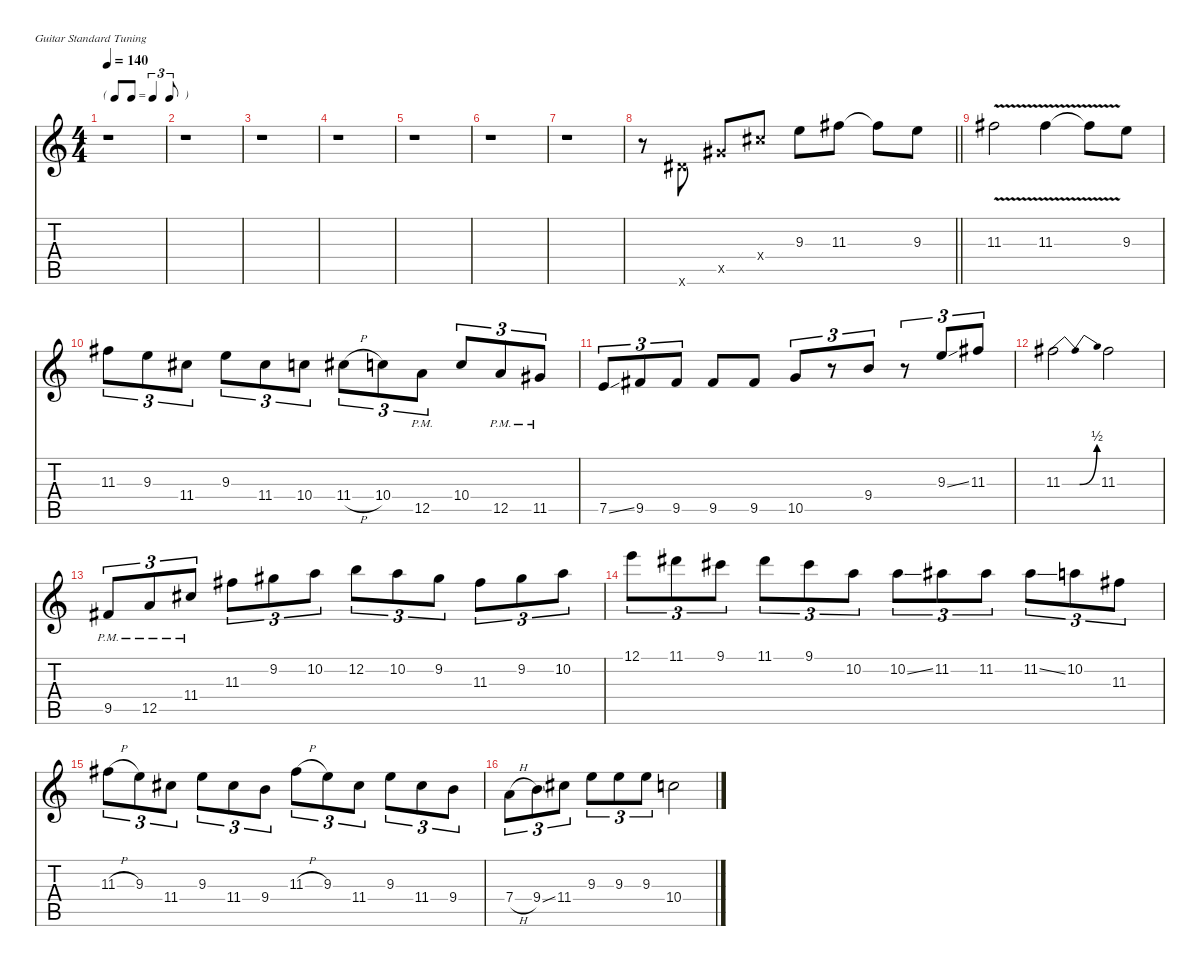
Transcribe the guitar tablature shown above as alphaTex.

\defaultSystemsLayout 4
\hideDynamics
\bracketExtendMode nobrackets
\singleTrackTrackNamePolicy hidden
\multiTrackTrackNamePolicy hidden
\firstSystemTrackNameMode fullname
\firstSystemTrackNameOrientation horizontal
\otherSystemsTrackNameOrientation horizontal
\track ("Lead Guitar 1 [Peter Lindgrent]" "dist.guit.") {defaultSystemsLayout 4 instrument distortionguitar}
\staff {score tabs}
\tuning (E4 B3 G3 D3 A2 E2)
\ts (4 4)
\tf triplet8th
\tempo 140
\clef g2
\ks c
r.1{dy mf beam Down} |
r.1{beam Down} |
r.1{beam Down} |
r.1{beam Down} |
r.1{beam Down} |
r.1{beam Down} |
r.1{beam Down} |
\barLineRight lightlight
r.8{beam Down} 11.6{x acc #}.8{dy pp beam Up} 11.5{x acc #}.8{beam Up} 11.4{x acc #}.8{beam Up} 9.3.8{dy mf beam Down} 11.3{acc #}.8{beam Down} 11.3{t acc #}.8{beam Down} 9.3.8{beam Down} |
11.3{v acc #}.2{beam Down} 11.3{v acc #}.4{beam Down} 11.3{v t acc #}.8{beam Down} 9.3.8{beam Down} |
11.3{acc #}.8{tu (3 2) beam Down} 9.3.8{tu (3 2) beam Down} 11.4{acc #}.8{tu (3 2) beam Down} 9.3.8{tu (3 2) beam Down} 11.4{acc #}.8{tu (3 2) beam Down} 10.4.8{tu (3 2) beam Down} 11.4{h acc #}.8{tu (3 2) beam Down} 10.4.8{tu (3 2) beam Down} 12.5{pm}.8{tu (3 2) beam Down} 10.4.8{tu (3 2) beam Up} 12.5{pm}.8{tu (3 2) beam Up} 11.5{pm acc #}.8{tu (3 2) beam Up} |
7.5{ss}.8{tu (3 2) beam Up} 9.5{acc #}.8{tu (3 2) beam Up} 9.5{acc #}.8{tu (3 2) beam Up} 9.5{acc #}.8{beam Up} 9.5{acc #}.8{beam Up} 10.5.8{tu (3 2) beam Up} r.8{tu (3 2) beam Up} 9.4.8{tu (3 2) beam Up} r.8{tu (3 2) beam Up} 9.3{ss}.8{tu (3 2) beam Down} 11.3{acc #}.8{tu (3 2) beam Down} |
11.3{be (bendrelease 0 0 30 2 45 2 4.999999799999999 0) acc #}.2{beam Down} 11.3{acc #}.2{beam Down} |
9.5{pm acc #}.8{tu (3 2) beam Up} 12.5{pm}.8{tu (3 2) beam Up} 11.4{pm acc #}.8{tu (3 2) beam Up} 11.3{acc #}.8{tu (3 2) beam Down} 9.2{acc #}.8{tu (3 2) beam Down} 10.2.8{tu (3 2) beam Down} 12.2.8{tu (3 2) beam Down} 10.2.8{tu (3 2) beam Down} 9.2{acc #}.8{tu (3 2) beam Down} 11.3{acc #}.8{tu (3 2) beam Down} 9.2{acc #}.8{tu (3 2) beam Down} 10.2.8{tu (3 2) beam Down} |
12.1.8{tu (3 2) beam Down} 11.1{acc #}.8{tu (3 2) beam Down} 9.1{acc #}.8{tu (3 2) beam Down} 11.1{acc #}.8{tu (3 2) beam Down} 9.1{acc #}.8{tu (3 2) beam Down} 10.2.8{tu (3 2) beam Down} 10.2{ss}.8{tu (3 2) beam Down} 11.2{acc #}.8{tu (3 2) beam Down} 11.2{acc #}.8{tu (3 2) beam Down} 11.2{ss acc #}.8{tu (3 2) beam Down} 10.2.8{tu (3 2) beam Down} 11.3{acc #}.8{tu (3 2) beam Down} |
11.3{h acc #}.8{tu (3 2) beam Down} 9.3.8{tu (3 2) beam Down} 11.4{acc #}.8{tu (3 2) beam Down} 9.3.8{tu (3 2) beam Down} 11.4{acc #}.8{tu (3 2) beam Down} 9.4.8{tu (3 2) beam Down} 11.3{h acc #}.8{tu (3 2) beam Down} 9.3.8{tu (3 2) beam Down} 11.4{acc #}.8{tu (3 2) beam Down} 9.3.8{tu (3 2) beam Down} 11.4{acc #}.8{tu (3 2) beam Down} 9.4.8{tu (3 2) beam Down} |
7.4{h}.8{tu (3 2) beam Down} 9.4{ss}.8{tu (3 2) beam Down} 11.4{acc #}.8{tu (3 2) beam Down} 9.3.8{tu (3 2) beam Down} 9.3.8{tu (3 2) beam Down} 9.3.8{tu (3 2) beam Down} 10.4{be (hold 0 0 60 0)}.2{beam Down}
